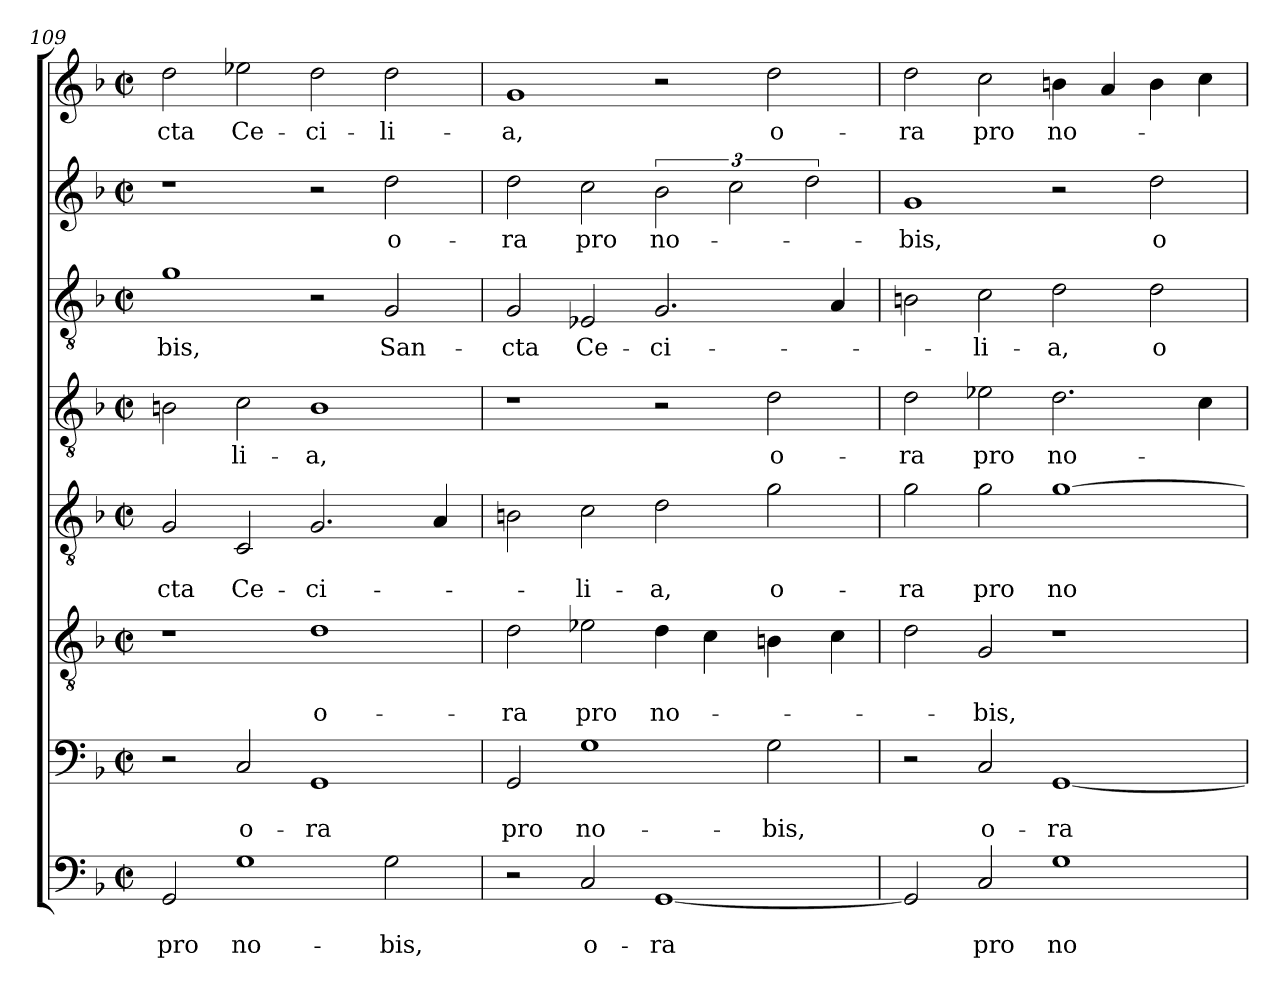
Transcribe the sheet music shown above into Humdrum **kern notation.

**kern	**text	**text	**kern	**text	**text	**kern	**text	**text	**kern	**text	**text	**kern	**text	**kern	**text	**kern	**text	**kern	**text
*part8	*part8	*part8	*part7	*part7	*part7	*part6	*part6	*part6	*part5	*part5	*part5	*part4	*part4	*part3	*part3	*part2	*part2	*part1	*part1
*staff8	*staff8	*staff8	*staff7	*staff7	*staff7	*staff6	*staff6	*staff6	*staff5	*staff5	*staff5	*staff4	*staff4	*staff3	*staff3	*staff2	*staff2	*staff1	*staff1
*clefF4	*	*	*clefF4	*	*	*clefGv2	*	*	*clefGv2	*	*	*clefGv2	*	*clefGv2	*	*clefG2	*	*clefG2	*
*k[b-]	*	*	*k[b-]	*	*	*k[b-]	*	*	*k[b-]	*	*	*k[b-]	*	*k[b-]	*	*k[b-]	*	*k[b-]	*
*F:	*	*	*F:	*	*	*F:	*	*	*F:	*	*	*F:	*	*F:	*	*F:	*	*F:	*
*M2/2	*	*	*M2/2	*	*	*M2/2	*	*	*M2/2	*	*	*M2/2	*	*M2/2	*	*M2/2	*	*M2/2	*
*met(c|)	*	*	*met(c|)	*	*	*met(c|)	*	*	*met(c|)	*	*	*met(c|)	*	*met(c|)	*	*met(c|)	*	*met(c|)	*
=109	=109	=109	=109	=109	=109	=109	=109	=109	=109	=109	=109	=109	=109	=109	=109	=109	=109	=109	=109
!	!	!LO:LY:b	!	!	!	!	!	!	!	!	!LO:LY:b	!	!	!	!LO:LY:b	!	!	!	!LO:LY:b
2GG/	.	pro	2r	.	.	1r	.	.	2G/	.	-cta	2Bn\	.	1g	-bis,	1r	.	2dd\	-cta
!	!	!LO:LY:b	!	!	!LO:LY:b	!	!	!	!	!	!LO:LY:b	!	!LO:LY:b	!	!	!	!	!	!LO:LY:b
1G	.	no-	2C/	.	o-	.	.	.	2C/	.	Ce-	2c\	-li-	.	.	.	.	2ee-X\	Ce-
!	!	!	!	!	!LO:LY:b	!	!	!LO:LY:b	!	!	!LO:LY:b	!	!LO:LY:b	!	!	!	!	!	!LO:LY:b
.	.	.	1GG	.	-ra	1d	.	o-	2.G/	.	-ci-	1B	-a,	2r	.	2r	.	2dd\	-ci-
!	!	!LO:LY:b	!	!	!	!	!	!	!	!	!	!	!	!	!LO:LY:b	!	!LO:LY:b	!	!LO:LY:b
2G\	.	-bis,	.	.	.	.	.	.	.	.	.	.	.	2G/	San-	2dd\	o-	2dd\	-li-
.	.	.	.	.	.	.	.	.	4A/	.	.	.	.	.	.	.	.	.	.
=110	=110	=110	=110	=110	=110	=110	=110	=110	=110	=110	=110	=110	=110	=110	=110	=110	=110	=110	=110
!	!	!	!	!	!LO:LY:b	!	!	!LO:LY:b	!	!	!	!	!	!	!LO:LY:b	!	!LO:LY:b	!	!LO:LY:b
2r	.	.	2GG/	.	pro	2d\	.	-ra	2Bn\	.	.	1r	.	2G/	-cta	2dd\	-ra	1g	-a,
!	!	!LO:LY:b	!	!	!LO:LY:b	!	!	!LO:LY:b	!	!	!LO:LY:b	!	!	!	!LO:LY:b	!	!LO:LY:b	!	!
2C/	.	o-	1G	.	no-	2e-X\	.	pro	2c\	.	-li-	.	.	2E-/	Ce-	2cc\	pro	.	.
!	!	!LO:LY:b	!	!	!	!	!	!LO:LY:b	!	!	!LO:LY:b	!	!	!	!LO:LY:b	!	!LO:LY:b	!	!
[1GG	.	-ra	.	.	.	4d\	.	no-	2d\	.	-a,	2r	.	2.G/	-ci-	3b-\	no-	2r	.
.	.	.	.	.	.	4c\	.	.	.	.	.	.	.	.	.	.	.	.	.
.	.	.	.	.	.	.	.	.	.	.	.	.	.	.	.	3cc\	.	.	.
!	!	!	!	!	!LO:LY:b	!	!	!	!	!	!LO:LY:b	!	!LO:LY:b	!	!	!	!	!	!LO:LY:b
.	.	.	2G\	.	-bis,	4Bn\	.	.	2g\	.	o-	2d\	o-	.	.	.	.	2dd\	o-
.	.	.	.	.	.	.	.	.	.	.	.	.	.	.	.	3dd\	.	.	.
.	.	.	.	.	.	4c\	.	.	.	.	.	.	.	4A/	.	.	.	.	.
=111	=111	=111	=111	=111	=111	=111	=111	=111	=111	=111	=111	=111	=111	=111	=111	=111	=111	=111	=111
!	!	!	!	!	!	!	!	!	!	!	!LO:LY:b	!	!LO:LY:b	!	!	!	!LO:LY:b	!	!LO:LY:b
2GG/]	.	.	2r	.	.	2d\	.	.	2g\	.	-ra	2d\	-ra	2Bn\	.	1g	-bis,	2dd\	-ra
!	!	!LO:LY:b	!	!	!LO:LY:b	!	!	!LO:LY:b	!	!	!LO:LY:b	!	!LO:LY:b	!	!LO:LY:b	!	!	!	!LO:LY:b
2C/	.	pro	2C/	.	o-	2G/	.	-bis,	2g\	.	pro	2e-X\	pro	2c\	-li-	.	.	2cc\	pro
!	!	!LO:LY:b	!	!	!LO:LY:b	!	!	!	!	!	!LO:LY:b	!	!LO:LY:b	!	!LO:LY:b	!	!	!	!LO:LY:b
1G	.	no-	[1GG	.	-ra	1r	.	.	[1g	.	no-	2.d\	no-	2d\	-a,	2r	.	4bn\	no-
.	.	.	.	.	.	.	.	.	.	.	.	.	.	.	.	.	.	4a/	.
!	!	!	!	!	!	!	!	!	!	!	!	!	!	!	!LO:LY:b	!	!LO:LY:b	!	!
.	.	.	.	.	.	.	.	.	.	.	.	.	.	2d\	o-	2dd\	o-	4b\	.
.	.	.	.	.	.	.	.	.	.	.	.	4c\	.	.	.	.	.	4cc\	.
=	=	=	=	=	=	=	=	=	=	=	=	=	=	=	=	=	=	=	=
*-	*-	*-	*-	*-	*-	*-	*-	*-	*-	*-	*-	*-	*-	*-	*-	*-	*-	*-	*-
